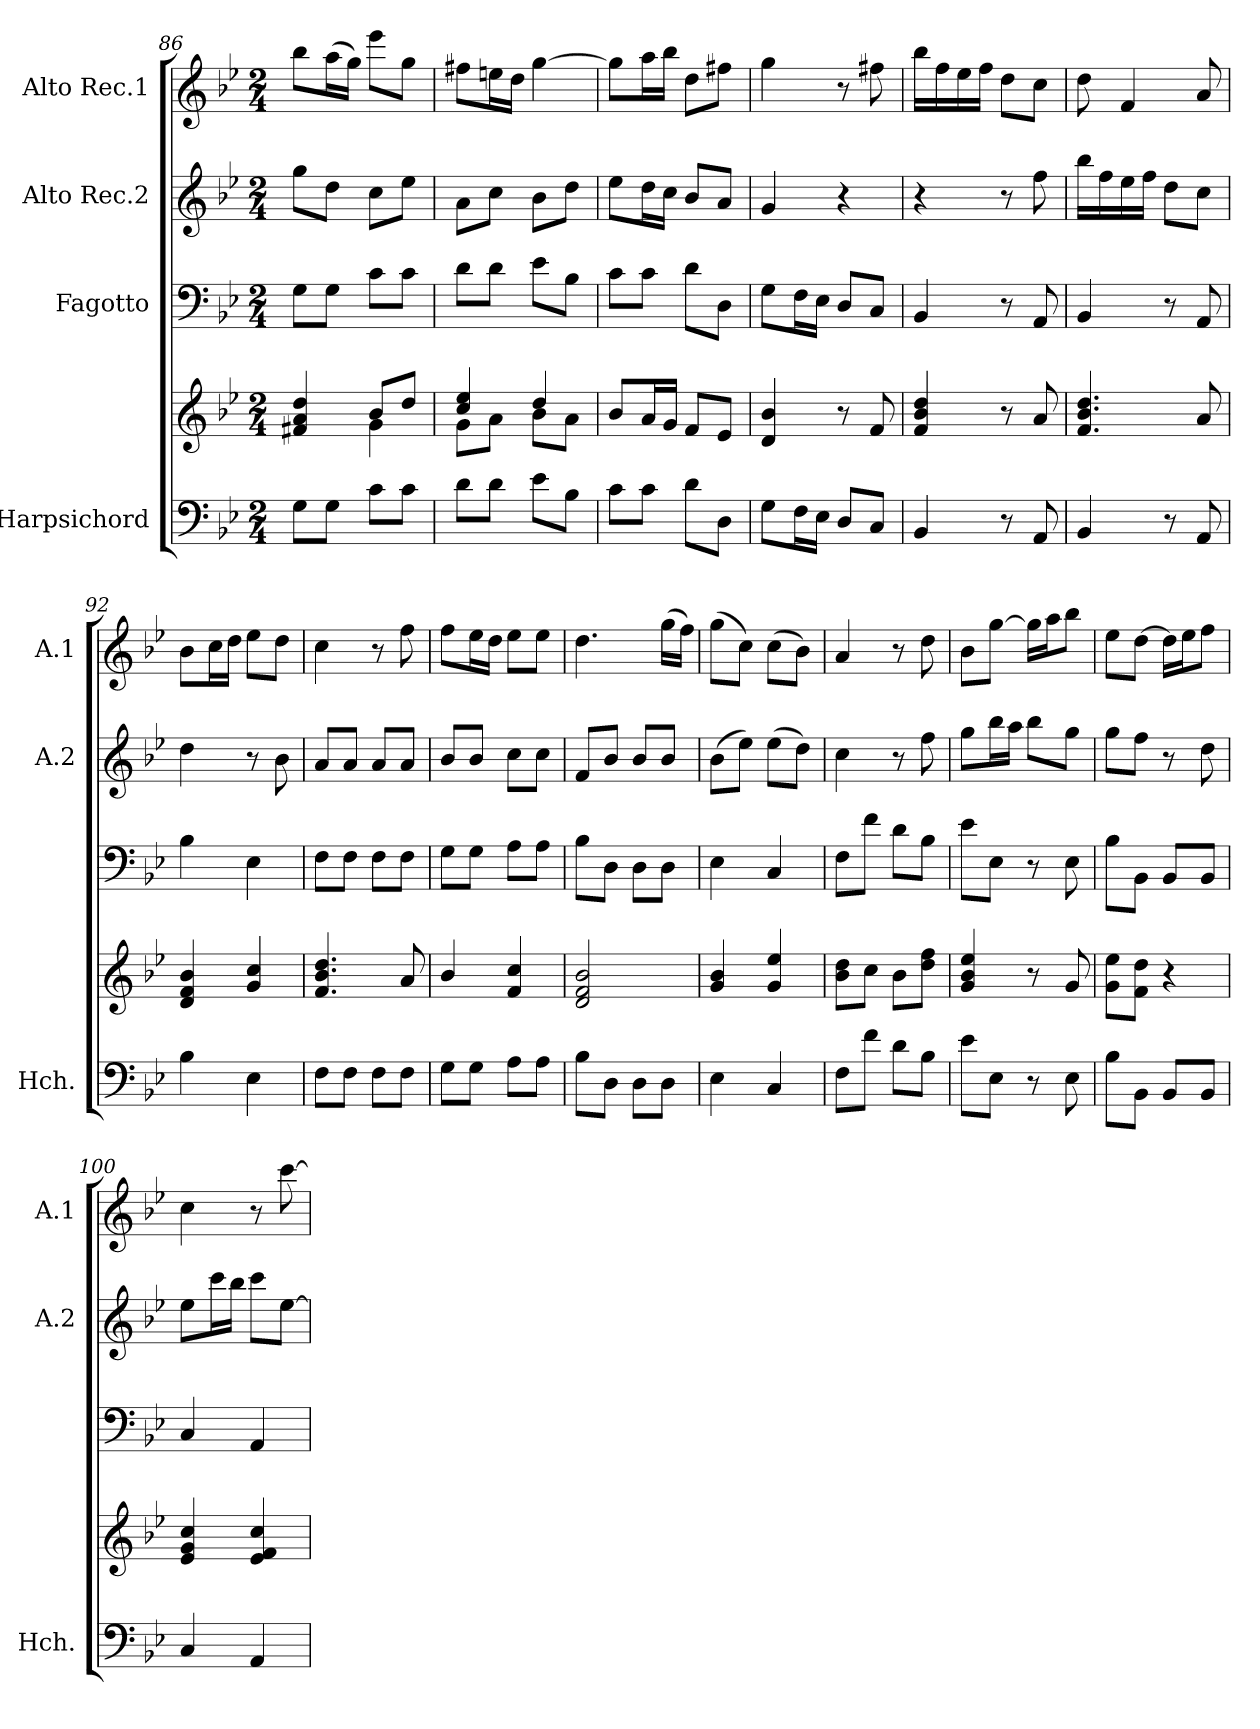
**kern	**kern	**kern	**kern	**kern
*part4	*part4	*part3	*part2	*part1
*staff5	*staff4	*staff3	*staff2	*staff1
*I"Harpsichord	*	*I"Fagotto	*I"Alto Rec.2	*I"Alto Rec.1
*I'Hch.	*	*	*I'A.2	*I'A.1
*clefF4	*clefG2	*clefF4	*clefG2	*clefG2
*k[b-e-]	*k[b-e-]	*k[b-e-]	*k[b-e-]	*k[b-e-]
*M2/4	*M2/4	*M2/4	*M2/4	*M2/4
=86	=86	=86	=86	=86
*	*^	*	*	*
8G\L	4f#X/ 4a/ 4dd/	4ryy	8G\L	8gg\L	8bb-\L
8G\J	.	.	8G\J	8dd\J	(16aa\L
.	.	.	.	.	16gg\JJ)
8c\L	8b-/L	4g\	8c\L	8cc\L	8eee-\L
8c\J	8dd/J	.	8c\J	8ee-\J	8gg\J
=87	=87	=87	=87	=87	=87
8d\L	4cc/ 4ee-/	8g\L	8d\L	8a\L	8ff#X\L
8d\J	.	8a\J	8d\J	8cc\J	16een\L
.	.	.	.	.	16dd\JJ
8e-\L	4dd/	8b-\L	8e-\L	8b-\L	[4gg\
8B-\J	.	8a\J	8B-\J	8dd\J	.
*	*v	*v	*	*	*
=88	=88	=88	=88	=88
8c\L	8b-/L	8c\L	8ee-\L	8gg\L]
8c\J	16a/L	8c\J	16dd\L	16aa\L
.	16g/JJ	.	16cc\JJ	16bb-\JJ
8d\L	8f/L	8d\L	8b-/L	8dd\L
8D\J	8e-/J	8D\J	8a/J	8ff#X\J
=89	=89	=89	=89	=89
8G\L	4d/ 4b-/	8G\L	4g/	4gg\
16F\L	.	16F\L	.	.
16E-\JJ	.	16E-\JJ	.	.
8D/L	8r	8D/L	4r	8r
8C/J	8f/	8C/J	.	8ff#X\
!!LO:PB:g=z
=90	=90	=90	=90	=90
4BB-/	4f/ 4b-/ 4dd/	4BB-/	4r	16bb-\LL
.	.	.	.	16ff\
.	.	.	.	16ee-\
.	.	.	.	16ff\JJ
8r	8r	8r	8r	8dd\L
8AA/	8a/	8AA/	8ff\	8cc\J
=91	=91	=91	=91	=91
4BB-/	4.f/ 4.b-/ 4.dd/	4BB-/	16bb-\LL	8dd\
.	.	.	16ff\	.
.	.	.	16ee-\	4f/
.	.	.	16ff\JJ	.
8r	.	8r	8dd\L	.
8AA/	8a/	8AA/	8cc\J	8a/
=92	=92	=92	=92	=92
4B-\	4d/ 4f/ 4b-/	4B-\	4dd\	8b-\L
.	.	.	.	16cc\L
.	.	.	.	16dd\JJ
4E-\	4g/ 4cc/	4E-\	8r	8ee-\L
.	.	.	8b-\	8dd\J
=93	=93	=93	=93	=93
8F\L	4.f/ 4.b-/ 4.dd/	8F\L	8a/L	4cc\
8F\J	.	8F\J	8a/J	.
8F\L	.	8F\L	8a/L	8r
8F\J	8a/	8F\J	8a/J	8ff\
=94	=94	=94	=94	=94
8G\L	4b-/	8G\L	8b-/L	8ff\L
8G\J	.	8G\J	8b-/J	16ee-\L
.	.	.	.	16dd\JJ
8A\L	4f/ 4cc/	8A\L	8cc\L	8ee-\L
8A\J	.	8A\J	8cc\J	8ee-\J
=95	=95	=95	=95	=95
8B-\L	2d/ 2f/ 2b-/	8B-\L	8f/L	4.dd\
8D\J	.	8D\J	8b-/J	.
8D\L	.	8D\L	8b-/L	.
8D\J	.	8D\J	8b-/J	(16gg\LL
.	.	.	.	16ff\JJ)
=96	=96	=96	=96	=96
4E-\	4g/ 4b-/	4E-\	(8b-\L	(8gg\L
.	.	.	8ee-\J)	8cc\J)
4C/	4g/ 4ee-/	4C/	(8ee-\L	(8cc\L
.	.	.	8dd\J)	8b-\J)
=97	=97	=97	=97	=97
8F\L	8b-\ 8dd\L	8F\L	4cc\	4a/
8f\J	8cc\J	8f\J	.	.
8d\L	8b-\L	8d\L	8r	8r
8B-\J	8dd\ 8ff\J	8B-\J	8ff\	8dd\
!!LO:LB:g=z
=98	=98	=98	=98	=98
8e-\L	4g/ 4b-/ 4ee-/	8e-\L	8gg\L	8b-\L
8E-\J	.	8E-\J	16bb-\L	[8gg\J
.	.	.	16aa\JJ	.
8r	8r	8r	8bb-\L	16gg\LL]
.	.	.	.	16aa\J
8E-\	8g/	8E-\	8gg\J	8bb-\J
=99	=99	=99	=99	=99
8B-\L	8g\ 8ee-\L	8B-\L	8gg\L	8ee-\L
8BB-\J	8f\ 8dd\J	8BB-\J	8ff\J	[8dd\J
8BB-/L	4r	8BB-/L	8r	16dd\LL]
.	.	.	.	16ee-\J
8BB-/J	.	8BB-/J	8dd\	8ff\J
=100	=100	=100	=100	=100
4C/	4e-/ 4g/ 4cc/	4C/	8ee-\L	4cc\
.	.	.	16ccc\L	.
.	.	.	16bb-\JJ	.
4AA/	4e-/ 4f/ 4cc/	4AA/	8ccc\L	8r
.	.	.	[8ee-\J	[8ccc\
=	=	=	=	=
*-	*-	*-	*-	*-
